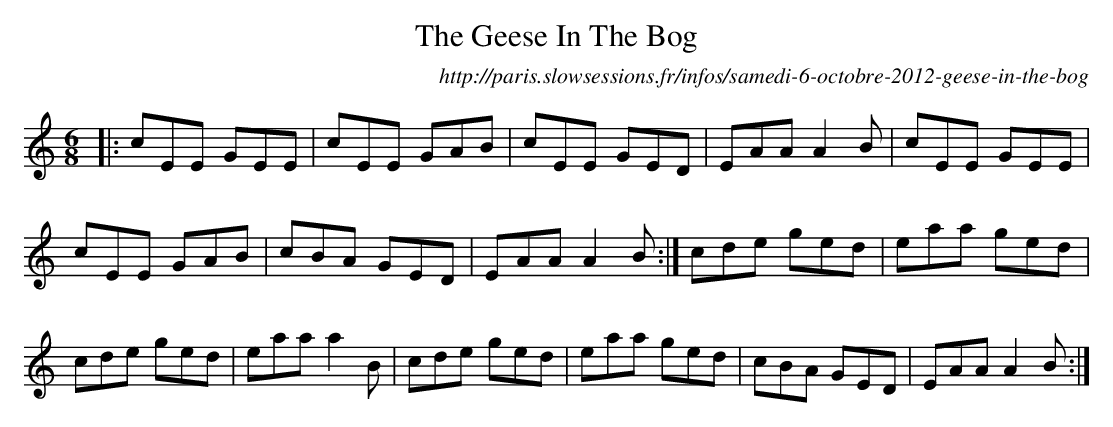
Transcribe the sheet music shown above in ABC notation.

X:1
T: Geese In The Bog, The
O:http://paris.slowsessions.fr/infos/samedi-6-octobre-2012-geese-in-the-bog
M: 6/8
L: 1/8
K: Amin
|:cEE GEE|cEE GAB|cEE GED| EAA A2B|cEE GEE|
cEE GAB|cBA GED| EAA A2B:|cde ged| eaa ged|
cde ged| eaa a2B|cde ged| eaa ged| cBA GED| EAA A2B:|
